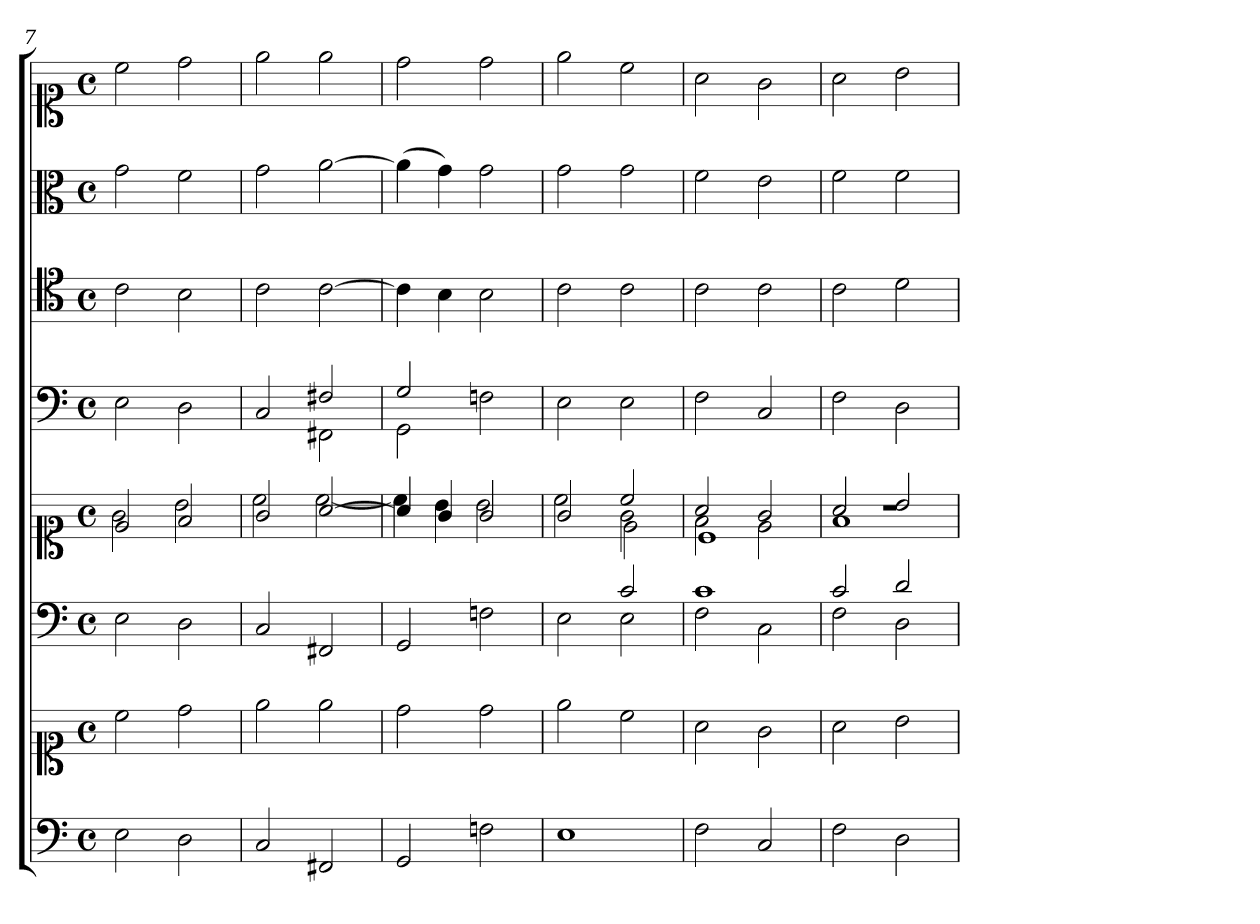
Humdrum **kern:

**kern	**kern	**kern	**kern	**kern	**kern	**kern	**kern
*part6	*part6	*part5	*part5	*part4	*part3	*part2	*part1
*staff8	*staff7	*staff6	*staff5	*staff4	*staff3	*staff2	*staff1
*clefF4	*clefC1	*clefF4	*clefC1	*clefF4	*clefC4	*clefC3	*clefC1
*k[]	*k[]	*k[]	*k[]	*k[]	*k[]	*k[]	*k[]
*M4/4	*M4/4	*M4/4	*M4/4	*M4/4	*M4/4	*M4/4	*M4/4
*met(c)	*met(c)	*met(c)	*met(c)	*met(c)	*met(c)	*met(c)	*met(c)
=7	=7	=7	=7	=7	=7	=7	=7
*	*	*	*^	*	*	*	*
2E	2cc	2E	2e	2g	2E	2c	2g	2cc
2D	2dd	2D	2f	2b	2D	2B	2f	2dd
=8	=8	=8	=8	=8	=8	=8	=8	=8
*	*	*	*	*	*^	*	*	*
2C	2ee	2C	2g	2cc	2C	2ryy	2c	2g	2ee
2FF#X	2ee	2FF#X	[2a	[2cc	2F#X	2FF#X	[2c	[2a	2ee
=9	=9	=9	=9	=9	=9	=9	=9	=9	=9
2GG	2dd	2GG	4a]	4cc]	2G	2GG	4c]	(4a]	2dd
.	.	.	4g	4b	.	.	4B	4g)	.
2Fn	2dd	2Fn	2g	2b	2Fn	2ryy	2B	2g	2dd
*	*	*	*	*	*v	*v	*	*	*
=10	=10	=10	=10	=10	=10	=10	=10	=10
*	*	*^	*	*^	*	*	*	*
1E	2ee	2ryy	2E	2g	2cc	2ryy	2E	2c	2g	2ee
.	2cc	2c	2E	2cc	2g	2e\	2E	2c	2g	2cc
=11	=11	=11	=11	=11	=11	=11	=11	=11	=11	=11
2F	2a	1c	2F	2a	2f	1c\	2F	2c	2f	2a
2C	2g	.	2C	2g	2e	.	2C	2c	2e	2g
=12	=12	=12	=12	=12	=12	=12	=12	=12	=12	=12
2F	2a	2c	2F	2a	1f	1r	2F	2c	2f	2a
2D	2b	2d	2D	2b	.	.	2D	2d	2f	2b
*	*	*v	*v	*	*	*	*	*	*	*
*	*	*	*v	*v	*v	*	*	*	*
=	=	=	=	=	=	=	=
*-	*-	*-	*-	*-	*-	*-	*-
